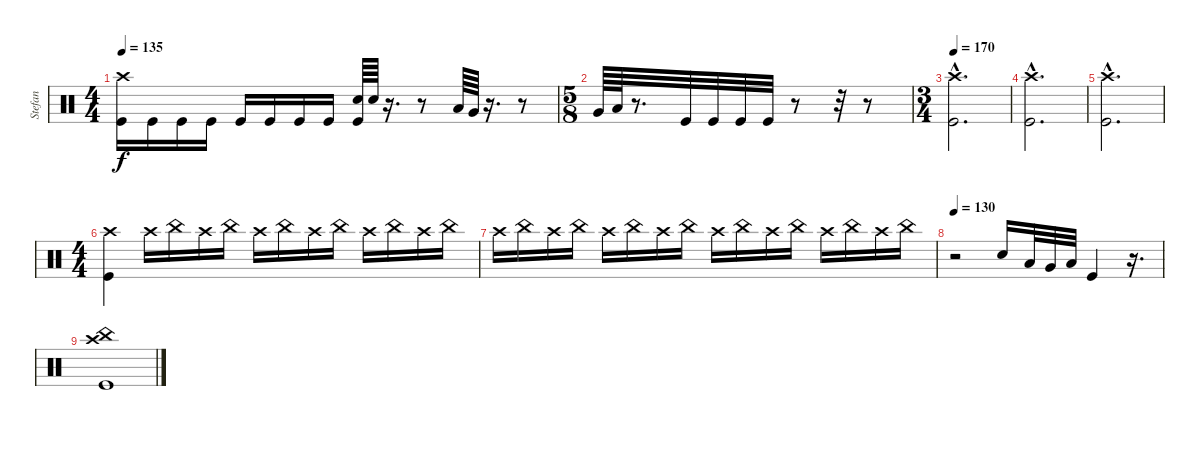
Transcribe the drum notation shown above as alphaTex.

\track ("Stefan" "Stefan") {instrument percussion}
\staff {score}
\articulation defaults
\ts (4 4)
\tempo 135
\clef neutral
\ks c
("Kick (hit)" "Crash high (hit)").16{dy f} "Kick (hit)".16 "Kick (hit)".16 "Kick (hit)".16 "Kick (hit)".16 "Kick (hit)".16 "Kick (hit)".16 "Kick (hit)".16 ("Kick (hit)" "Snare (hit) 2").64 "Snare (hit) 2".64 r.16{d} r.8 "Low Tom (hit)".64 "Very Low Tom (hit)".64 r.16{d} r.8 |
\ts (5 8)
"Very Low Tom (hit)".64 "Low Floor Tom (hit)".64 r.8{d} "Kick (hit)".32 "Kick (hit)".32 "Kick (hit)".32 "Kick (hit)".32 r.8 r.32 r.8 |
\ts (3 4)
\tempo 170
("Kick (hit)"{hac} "Crash high (hit)"{hac}).2{d} |
("Kick (hit)"{hac} "Crash high (hit)"{hac}).2{d} |
("Kick (hit)"{hac} "Crash high (hit)"{hac}).2{d} |
\ts (4 4)
("Kick (hit)" "Crash high (hit)").4 "Crash high (hit)".16 "China (hit)".16 "Crash high (hit)".16 "China (hit)".16 "Crash high (hit)".16 "China (hit)".16 "Crash high (hit)".16 "China (hit)".16 "Crash high (hit)".16 "China (hit)".16 "Crash high (hit)".16 "China (hit)".16 |
"Crash high (hit)".16 "China (hit)".16 "Crash high (hit)".16 "China (hit)".16 "Crash high (hit)".16 "China (hit)".16 "Crash high (hit)".16 "China (hit)".16 "Crash high (hit)".16 "China (hit)".16 "Crash high (hit)".16 "China (hit)".16 "Crash high (hit)".16 "China (hit)".16 "Crash high (hit)".16 "China (hit)".16 |
\tempo 130
r.2 "Snare (hit) 2".16 "Low Tom (hit)".32 "Very Low Tom (hit)".32 "Low Floor Tom (hit)".32 "Kick (hit)".4 r.16{d} |
("China (hit)" "Kick (hit)" "Crash high (hit)").1
